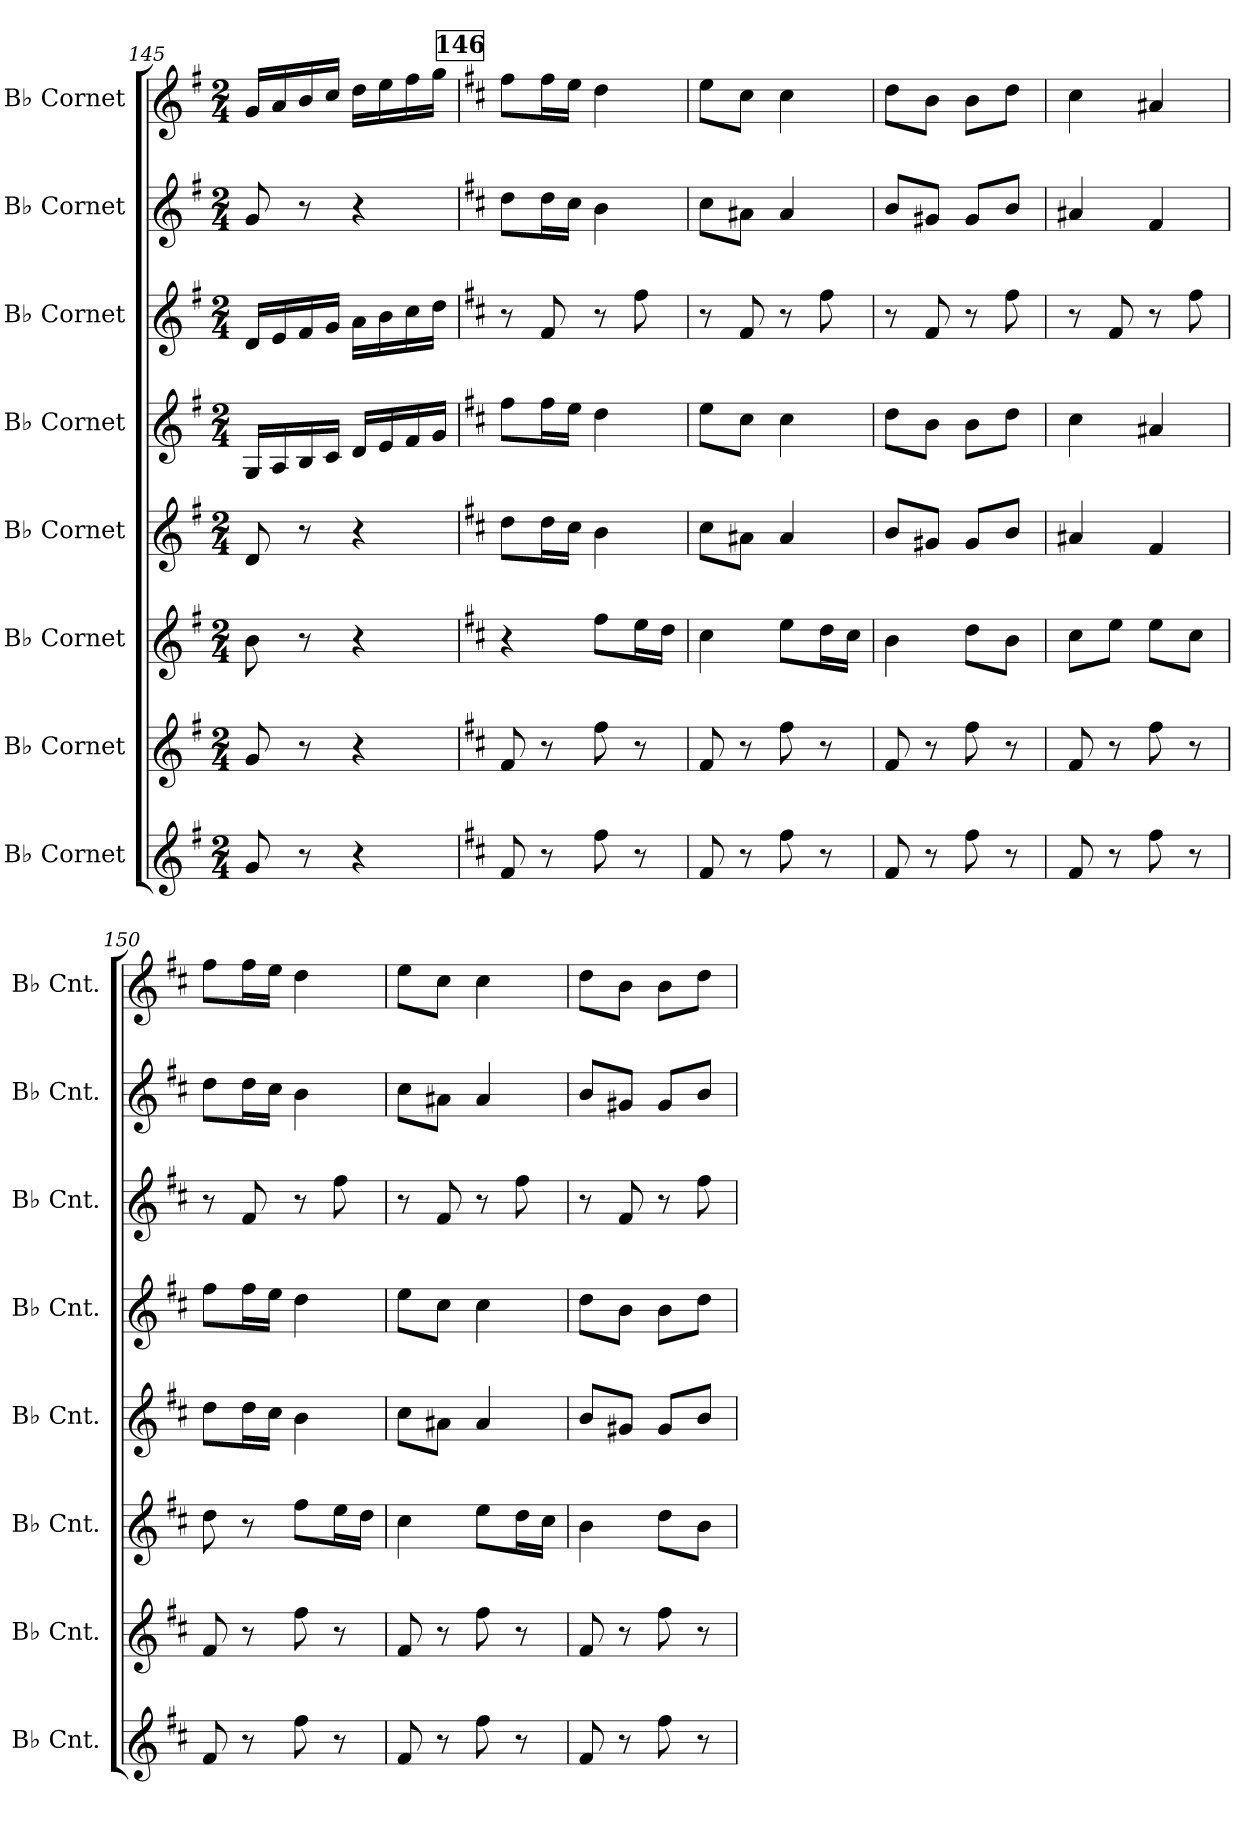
**kern	**kern	**kern	**kern	**kern	**kern	**kern	**kern
*part8	*part7	*part6	*part5	*part4	*part3	*part2	*part1
*staff8	*staff7	*staff6	*staff5	*staff4	*staff3	*staff2	*staff1
*I"B♭ Cornet	*I"B♭ Cornet	*I"B♭ Cornet	*I"B♭ Cornet	*I"B♭ Cornet	*I"B♭ Cornet	*I"B♭ Cornet	*I"B♭ Cornet
*I'B♭ Cnt.	*I'B♭ Cnt.	*I'B♭ Cnt.	*I'B♭ Cnt.	*I'B♭ Cnt.	*I'B♭ Cnt.	*I'B♭ Cnt.	*I'B♭ Cnt.
!!LO:LB:g=z
*clefG2	*clefG2	*clefG2	*clefG2	*clefG2	*clefG2	*clefG2	*clefG2
*ITrd1c2	*ITrd1c2	*ITrd1c2	*ITrd1c2	*ITrd1c2	*ITrd1c2	*ITrd1c2	*ITrd1c2
*k[b-]	*k[b-]	*k[b-]	*k[b-]	*k[b-]	*k[b-]	*k[b-]	*k[b-]
*M2/4	*M2/4	*M2/4	*M2/4	*M2/4	*M2/4	*M2/4	*M2/4
=145	=145	=145	=145	=145	=145	=145	=145
8f/	8f/	8a\	8c/	16F/LL	16c/LL	8f/	16f/LL
.	.	.	.	16G/	16d/	.	16g/
8r	8r	8r	8r	16A/	16e/	8r	16a/
.	.	.	.	16B-/JJ	16f/JJ	.	16b-/JJ
4r	4r	4r	4r	16c/LL	16g\LL	4r	16cc\LL
.	.	.	.	16d/	16a\	.	16dd\
.	.	.	.	16e/	16b-\	.	16ee\
.	.	.	.	16f/JJ	16cc\JJ	.	16ff\JJ
!!LO:REH:place=s1:a:B:fs=14:t=146
=146	=146	=146	=146	=146	=146	=146	=146
*k[]	*k[]	*k[]	*k[]	*k[]	*k[]	*k[]	*k[]
8e/	8e/	4r	8cc\L	8ee\L	8r	8cc\L	8ee\L
8r	8r	.	16cc\L	16ee\L	8e/	16cc\L	16ee\L
.	.	.	16b\JJ	16dd\JJ	.	16b\JJ	16dd\JJ
8ee\	8ee\	8ee\L	4a\	4cc\	8r	4a\	4cc\
8r	8r	16dd\L	.	.	8ee\	.	.
.	.	16cc\JJ	.	.	.	.	.
=147	=147	=147	=147	=147	=147	=147	=147
8e/	8e/	4b\	8b\L	8dd\L	8r	8b\L	8dd\L
8r	8r	.	8g#X\J	8b\J	8e/	8g#X\J	8b\J
8ee\	8ee\	8dd\L	4g#/	4b\	8r	4g#/	4b\
8r	8r	16cc\L	.	.	8ee\	.	.
.	.	16b\JJ	.	.	.	.	.
=148	=148	=148	=148	=148	=148	=148	=148
8e/	8e/	4a\	8a/L	8cc\L	8r	8a/L	8cc\L
8r	8r	.	8f#X/J	8a\J	8e/	8f#X/J	8a\J
8ee\	8ee\	8cc\L	8f#/L	8a\L	8r	8f#/L	8a\L
8r	8r	8a\J	8a/J	8cc\J	8ee\	8a/J	8cc\J
=149	=149	=149	=149	=149	=149	=149	=149
8e/	8e/	8b\L	4g#X/	4b\	8r	4g#X/	4b\
8r	8r	8dd\J	.	.	8e/	.	.
8ee\	8ee\	8dd\L	4e/	4g#X/	8r	4e/	4g#X/
8r	8r	8b\J	.	.	8ee\	.	.
=150	=150	=150	=150	=150	=150	=150	=150
8e/	8e/	8cc\	8cc\L	8ee\L	8r	8cc\L	8ee\L
8r	8r	8r	16cc\L	16ee\L	8e/	16cc\L	16ee\L
.	.	.	16b\JJ	16dd\JJ	.	16b\JJ	16dd\JJ
8ee\	8ee\	8ee\L	4a\	4cc\	8r	4a\	4cc\
8r	8r	16dd\L	.	.	8ee\	.	.
.	.	16cc\JJ	.	.	.	.	.
=151	=151	=151	=151	=151	=151	=151	=151
8e/	8e/	4b\	8b\L	8dd\L	8r	8b\L	8dd\L
8r	8r	.	8g#X\J	8b\J	8e/	8g#X\J	8b\J
8ee\	8ee\	8dd\L	4g#/	4b\	8r	4g#/	4b\
8r	8r	16cc\L	.	.	8ee\	.	.
.	.	16b\JJ	.	.	.	.	.
=152	=152	=152	=152	=152	=152	=152	=152
8e/	8e/	4a\	8a/L	8cc\L	8r	8a/L	8cc\L
8r	8r	.	8f#X/J	8a\J	8e/	8f#X/J	8a\J
8ee\	8ee\	8cc\L	8f#/L	8a\L	8r	8f#/L	8a\L
8r	8r	8a\J	8a/J	8cc\J	8ee\	8a/J	8cc\J
=	=	=	=	=	=	=	=
*-	*-	*-	*-	*-	*-	*-	*-
